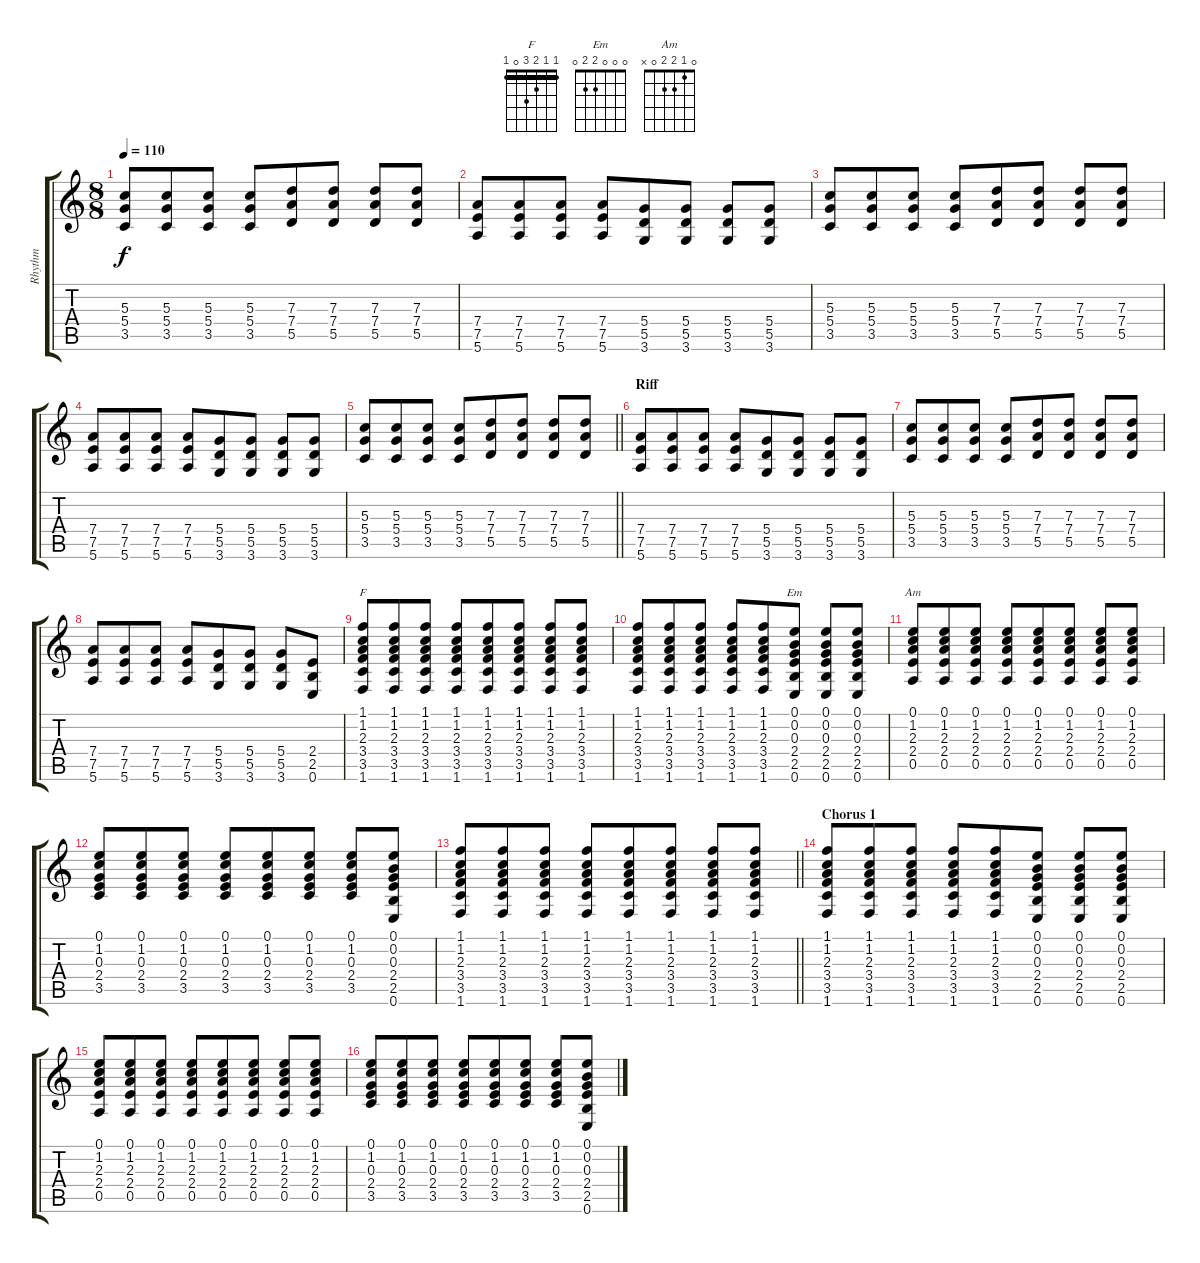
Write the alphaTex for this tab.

\track ("Rhythm" "Rhythm") {instrument electricguitarjazz}
\staff {score tabs}
\tuning (E4 B3 G3 D3 A2 E2) {hide}
\chord ("F" 1 1 2 3 0 1) {barre 1}
\chord ("Em" 0 0 0 2 2 0)
\chord ("Am" 0 1 2 2 0 x)
\ts (8 8)
\tempo 110
\clef g2
\ks c
(5.3 5.4 3.5).8{dy f} (5.3 5.4 3.5).8 (5.3 5.4 3.5).8 (5.3 5.4 3.5).8 (7.3 7.4 5.5).8 (7.3 7.4 5.5).8 (7.3 7.4 5.5).8 (7.3 7.4 5.5).8 |
(7.4 7.5 5.6).8 (7.4 7.5 5.6).8 (7.4 7.5 5.6).8 (7.4 7.5 5.6).8 (5.4 5.5 3.6).8 (5.4 5.5 3.6).8 (5.4 5.5 3.6).8 (5.4 5.5 3.6).8 |
(5.3 5.4 3.5).8 (5.3 5.4 3.5).8 (5.3 5.4 3.5).8 (5.3 5.4 3.5).8 (7.3 7.4 5.5).8 (7.3 7.4 5.5).8 (7.3 7.4 5.5).8 (7.3 7.4 5.5).8 |
(7.4 7.5 5.6).8 (7.4 7.5 5.6).8 (7.4 7.5 5.6).8 (7.4 7.5 5.6).8 (5.4 5.5 3.6).8 (5.4 5.5 3.6).8 (5.4 5.5 3.6).8 (5.4 5.5 3.6).8 |
\barLineRight lightlight
(5.3 5.4 3.5).8 (5.3 5.4 3.5).8 (5.3 5.4 3.5).8 (5.3 5.4 3.5).8 (7.3 7.4 5.5).8 (7.3 7.4 5.5).8 (7.3 7.4 5.5).8 (7.3 7.4 5.5).8 |
\section ("" "Riff")
(7.4 7.5 5.6).8 (7.4 7.5 5.6).8 (7.4 7.5 5.6).8 (7.4 7.5 5.6).8 (5.4 5.5 3.6).8 (5.4 5.5 3.6).8 (5.4 5.5 3.6).8 (5.4 5.5 3.6).8 |
(5.3 5.4 3.5).8 (5.3 5.4 3.5).8 (5.3 5.4 3.5).8 (5.3 5.4 3.5).8 (7.3 7.4 5.5).8 (7.3 7.4 5.5).8 (7.3 7.4 5.5).8 (7.3 7.4 5.5).8 |
(7.4 7.5 5.6).8 (7.4 7.5 5.6).8 (7.4 7.5 5.6).8 (7.4 7.5 5.6).8 (5.4 5.5 3.6).8 (5.4 5.5 3.6).8 (5.4 5.5 3.6).8 (2.4 2.5 0.6).8 |
(1.1 1.2 2.3 3.4 3.5 1.6).8{ch "F"} (1.1 1.2 2.3 3.4 3.5 1.6).8 (1.1 1.2 2.3 3.4 3.5 1.6).8 (1.1 1.2 2.3 3.4 3.5 1.6).8 (1.1 1.2 2.3 3.4 3.5 1.6).8 (1.1 1.2 2.3 3.4 3.5 1.6).8 (1.1 1.2 2.3 3.4 3.5 1.6).8 (1.1 1.2 2.3 3.4 3.5 1.6).8 |
(1.1 1.2 2.3 3.4 3.5 1.6).8 (1.1 1.2 2.3 3.4 3.5 1.6).8 (1.1 1.2 2.3 3.4 3.5 1.6).8 (1.1 1.2 2.3 3.4 3.5 1.6).8 (1.1 1.2 2.3 3.4 3.5 1.6).8 (0.1 0.2 0.3 2.4 2.5 0.6).8{ch "Em"} (0.1 0.2 0.3 2.4 2.5 0.6).8 (0.1 0.2 0.3 2.4 2.5 0.6).8 |
(0.1 1.2 2.3 2.4 0.5).8{ch "Am"} (0.1 1.2 2.3 2.4 0.5).8 (0.1 1.2 2.3 2.4 0.5).8 (0.1 1.2 2.3 2.4 0.5).8 (0.1 1.2 2.3 2.4 0.5).8 (0.1 1.2 2.3 2.4 0.5).8 (0.1 1.2 2.3 2.4 0.5).8 (0.1 1.2 2.3 2.4 0.5).8 |
(0.1 1.2 0.3 2.4 3.5).8 (0.1 1.2 0.3 2.4 3.5).8 (0.1 1.2 0.3 2.4 3.5).8 (0.1 1.2 0.3 2.4 3.5).8 (0.1 1.2 0.3 2.4 3.5).8 (0.1 1.2 0.3 2.4 3.5).8 (0.1 1.2 0.3 2.4 3.5).8 (0.1 0.2 0.3 2.4 2.5 0.6).8 |
\barLineRight lightlight
(1.1 1.2 2.3 3.4 3.5 1.6).8 (1.1 1.2 2.3 3.4 3.5 1.6).8 (1.1 1.2 2.3 3.4 3.5 1.6).8 (1.1 1.2 2.3 3.4 3.5 1.6).8 (1.1 1.2 2.3 3.4 3.5 1.6).8 (1.1 1.2 2.3 3.4 3.5 1.6).8 (1.1 1.2 2.3 3.4 3.5 1.6).8 (1.1 1.2 2.3 3.4 3.5 1.6).8 |
\section ("" "Chorus 1")
(1.1 1.2 2.3 3.4 3.5 1.6).8 (1.1 1.2 2.3 3.4 3.5 1.6).8 (1.1 1.2 2.3 3.4 3.5 1.6).8 (1.1 1.2 2.3 3.4 3.5 1.6).8 (1.1 1.2 2.3 3.4 3.5 1.6).8 (0.1 0.2 0.3 2.4 2.5 0.6).8 (0.1 0.2 0.3 2.4 2.5 0.6).8 (0.1 0.2 0.3 2.4 2.5 0.6).8 |
(0.1 1.2 2.3 2.4 0.5).8 (0.1 1.2 2.3 2.4 0.5).8 (0.1 1.2 2.3 2.4 0.5).8 (0.1 1.2 2.3 2.4 0.5).8 (0.1 1.2 2.3 2.4 0.5).8 (0.1 1.2 2.3 2.4 0.5).8 (0.1 1.2 2.3 2.4 0.5).8 (0.1 1.2 2.3 2.4 0.5).8 |
(0.1 1.2 0.3 2.4 3.5).8 (0.1 1.2 0.3 2.4 3.5).8 (0.1 1.2 0.3 2.4 3.5).8 (0.1 1.2 0.3 2.4 3.5).8 (0.1 1.2 0.3 2.4 3.5).8 (0.1 1.2 0.3 2.4 3.5).8 (0.1 1.2 0.3 2.4 3.5).8 (0.1 0.2 0.3 2.4 2.5 0.6).8
